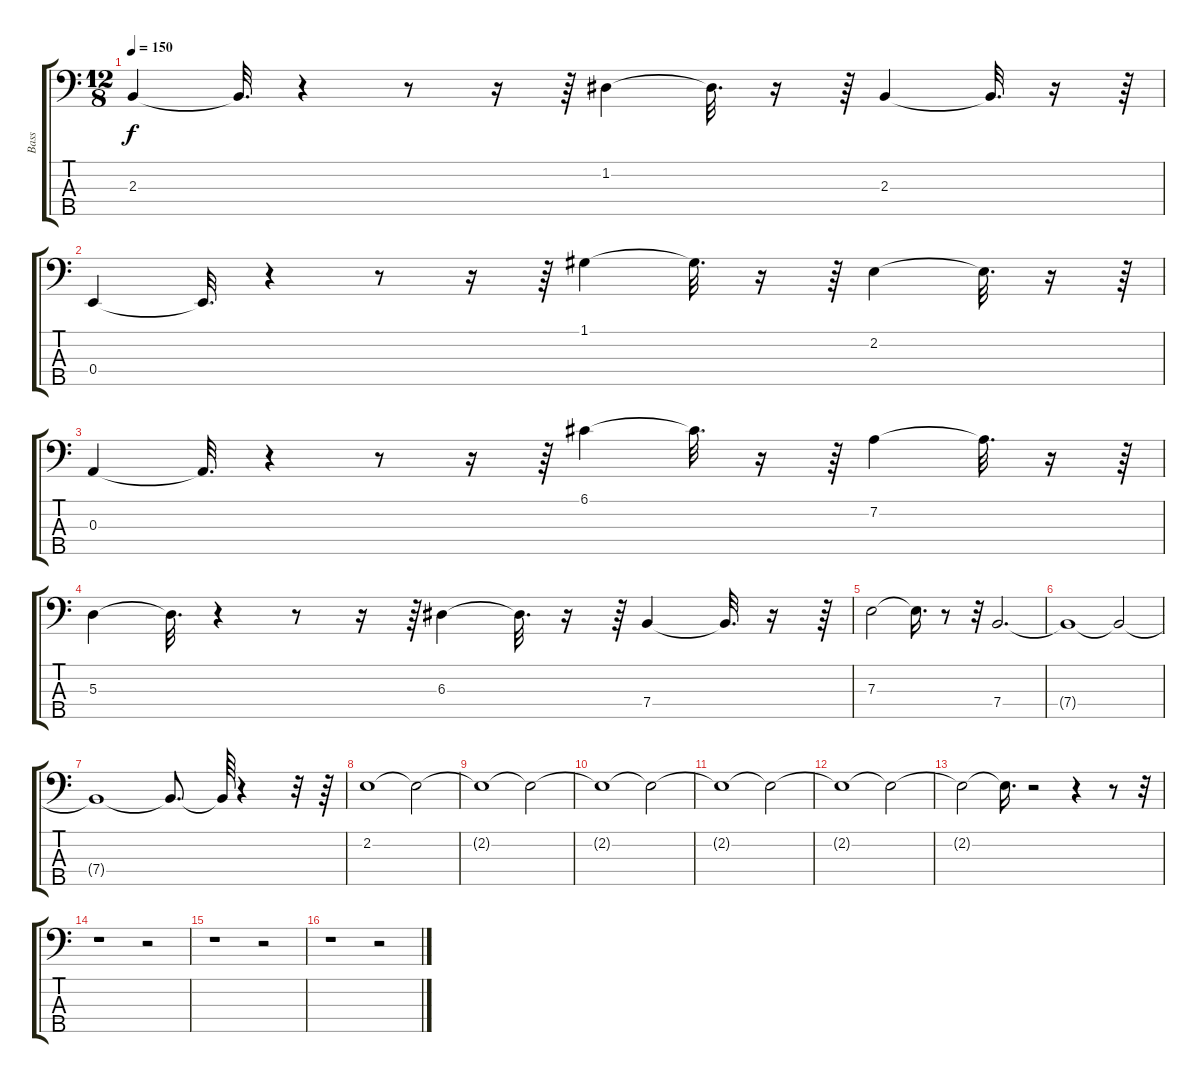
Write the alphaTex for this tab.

\track ("Bass" "Bass") {instrument electricbasspick}
\staff {score tabs}
\tuning (G2 D2 A1 E1 B0) {hide}
\ts (12 8)
\tempo 150
\clef f4
\ks c
2.3.4{dy f} 2.3{t}.32{d} r.4 r.8 r.16 r.64 1.2.4 1.2{t}.32{d} r.16 r.64 2.3.4 2.3{t}.32{d} r.16 r.64 |
0.4.4 0.4{t}.32{d} r.4 r.8 r.16 r.64 1.1.4 1.1{t}.32{d} r.16 r.64 2.2.4 2.2{t}.32{d} r.16 r.64 |
0.3.4 0.3{t}.32{d} r.4 r.8 r.16 r.64 6.1.4 6.1{t}.32{d} r.16 r.64 7.2.4 7.2{t}.32{d} r.16 r.64 |
5.3.4 5.3{t}.32{d} r.4 r.8 r.16 r.64 6.3.4 6.3{t}.32{d} r.16 r.64 7.4.4 7.4{t}.32{d} r.16 r.64 |
7.3.2 7.3{t}.16{d} r.8 r.32 7.4.2{d} |
7.4{t}.1 7.4{t}.2 |
7.4{t}.1 7.4{t}.8{d} 7.4{t}.64 r.4 r.32 r.64 |
2.2.1 2.2{t}.2 |
2.2{t}.1 2.2{t}.2 |
2.2{t}.1 2.2{t}.2 |
2.2{t}.1 2.2{t}.2 |
2.2{t}.1 2.2{t}.2 |
2.2{t}.2 2.2{t}.16{d} r.2 r.4 r.8 r.32 |
r.1 r.2 |
r.1 r.2 |
r.1 r.2
